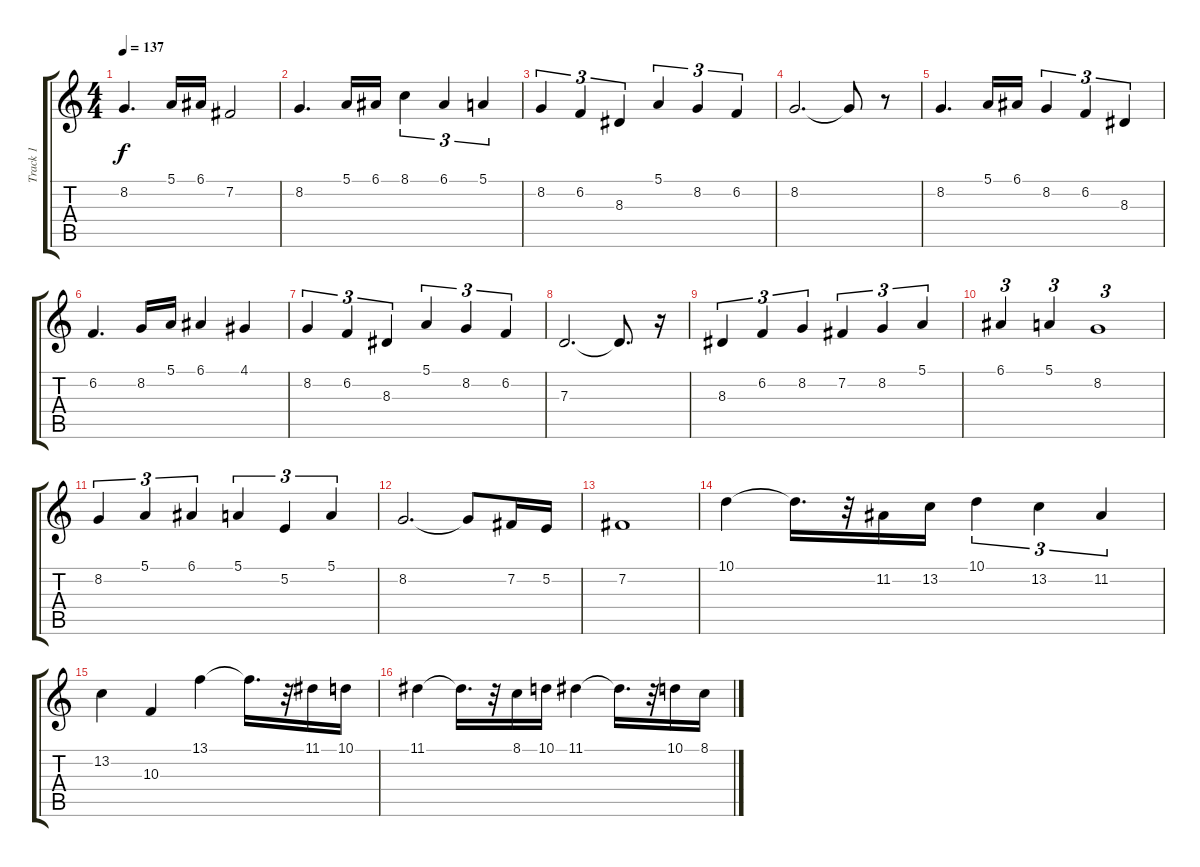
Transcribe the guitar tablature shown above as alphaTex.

\track ("Track 1" "Track 1") {instrument synthbrass1}
\staff {score tabs}
\tuning (E4 B3 G3 D3 A2 E2) {hide}
\ts (4 4)
\tempo 137
\clef g2
\ks c
8.2.4{d dy f} 5.1.16 6.1.16 7.2.2 |
8.2.4{d} 5.1.16 6.1.16 8.1.4{tu (3 2)} 6.1.4{tu (3 2)} 5.1.4{tu (3 2)} |
8.2.4{tu (3 2)} 6.2.4{tu (3 2)} 8.3.4{tu (3 2)} 5.1.4{tu (3 2)} 8.2.4{tu (3 2)} 6.2.4{tu (3 2)} |
8.2.2{d} 8.2{t}.8 r.8 |
8.2.4{d} 5.1.16 6.1.16 8.2.4{tu (3 2)} 6.2.4{tu (3 2)} 8.3.4{tu (3 2)} |
6.2.4{d} 8.2.16 5.1.16 6.1.4 4.1.4 |
8.2.4{tu (3 2)} 6.2.4{tu (3 2)} 8.3.4{tu (3 2)} 5.1.4{tu (3 2)} 8.2.4{tu (3 2)} 6.2.4{tu (3 2)} |
7.3.2{d} 7.3{t}.8{d} r.16 |
8.3.4{tu (3 2)} 6.2.4{tu (3 2)} 8.2.4{tu (3 2)} 7.2.4{tu (3 2)} 8.2.4{tu (3 2)} 5.1.4{tu (3 2)} |
6.1.4{tu (3 2)} 5.1.4{tu (3 2)} 8.2.1{tu (3 2)} |
8.2.4{tu (3 2)} 5.1.4{tu (3 2)} 6.1.4{tu (3 2)} 5.1.4{tu (3 2)} 5.2.4{tu (3 2)} 5.1.4{tu (3 2)} |
8.2.2{d} 8.2{t}.8 7.2.16 5.2.16 |
7.2.1 |
10.1.4 10.1{t}.16{d} r.32 11.2.16 13.2.16 10.1.4{tu (3 2)} 13.2.4{tu (3 2)} 11.2.4{tu (3 2)} |
13.2.4 10.3.4 13.1.4 13.1{t}.16{d} r.32 11.1.16 10.1.16 |
11.1.4 11.1{t}.16{d} r.32 8.1.16 10.1.16 11.1.4 11.1{t}.16{d} r.32 10.1.16 8.1.16
